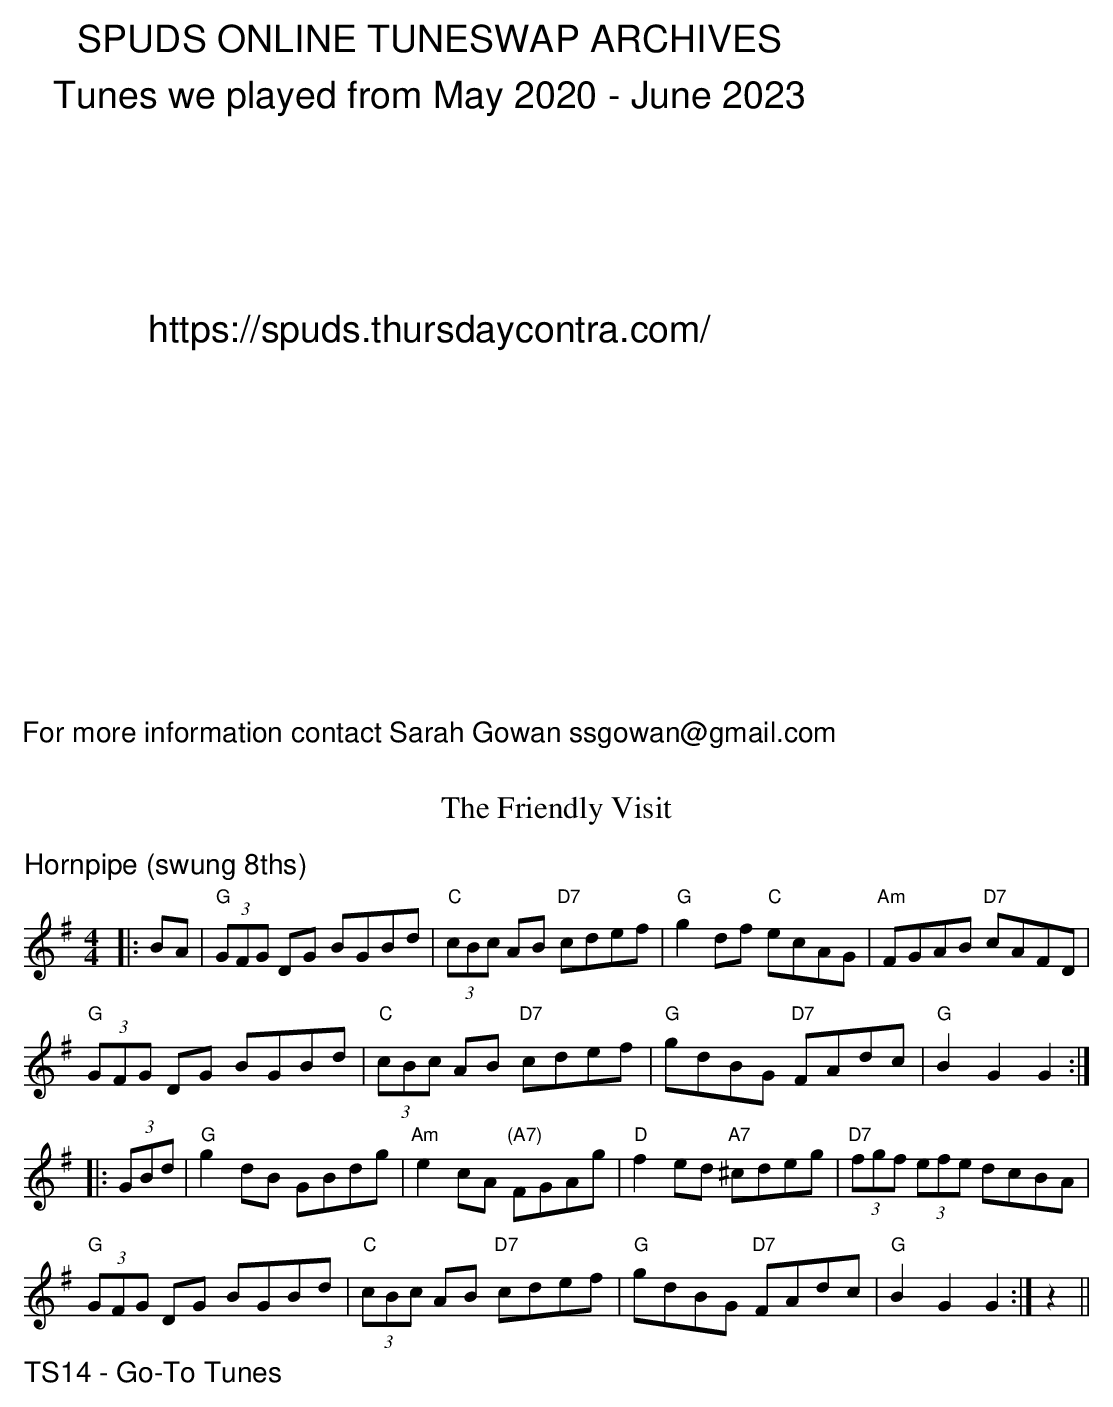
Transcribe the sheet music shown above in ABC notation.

X:1
T:Friendly Visit, The
M:4/4
L:1/8
K:G
%%text Hornpipe (swung 8ths)
|: BA|\
"G"(3GFG DG BGBd|"C"(3cBc AB "D7"cdef|"G"g2df "C"ecAG|"Am"FGAB "D7"cAFD|
"G"(3GFG DG BGBd|"C"(3cBc AB "D7"cdef|"G"gdBG "D7"FAdc|"G"B2G2 G2::
(3GBd|\
"G"g2dB GBdg|"Am"e2cA "(A7)"FGAg|"D"f2ed "A7"^cdeg|"D7"(3fgf (3efe dcBA|
"G"(3GFG DG BGBd|"C"(3cBc AB "D7"cdef|"G"gdBG "D7"FAdc|"G"B2G2 G2:|z2||
